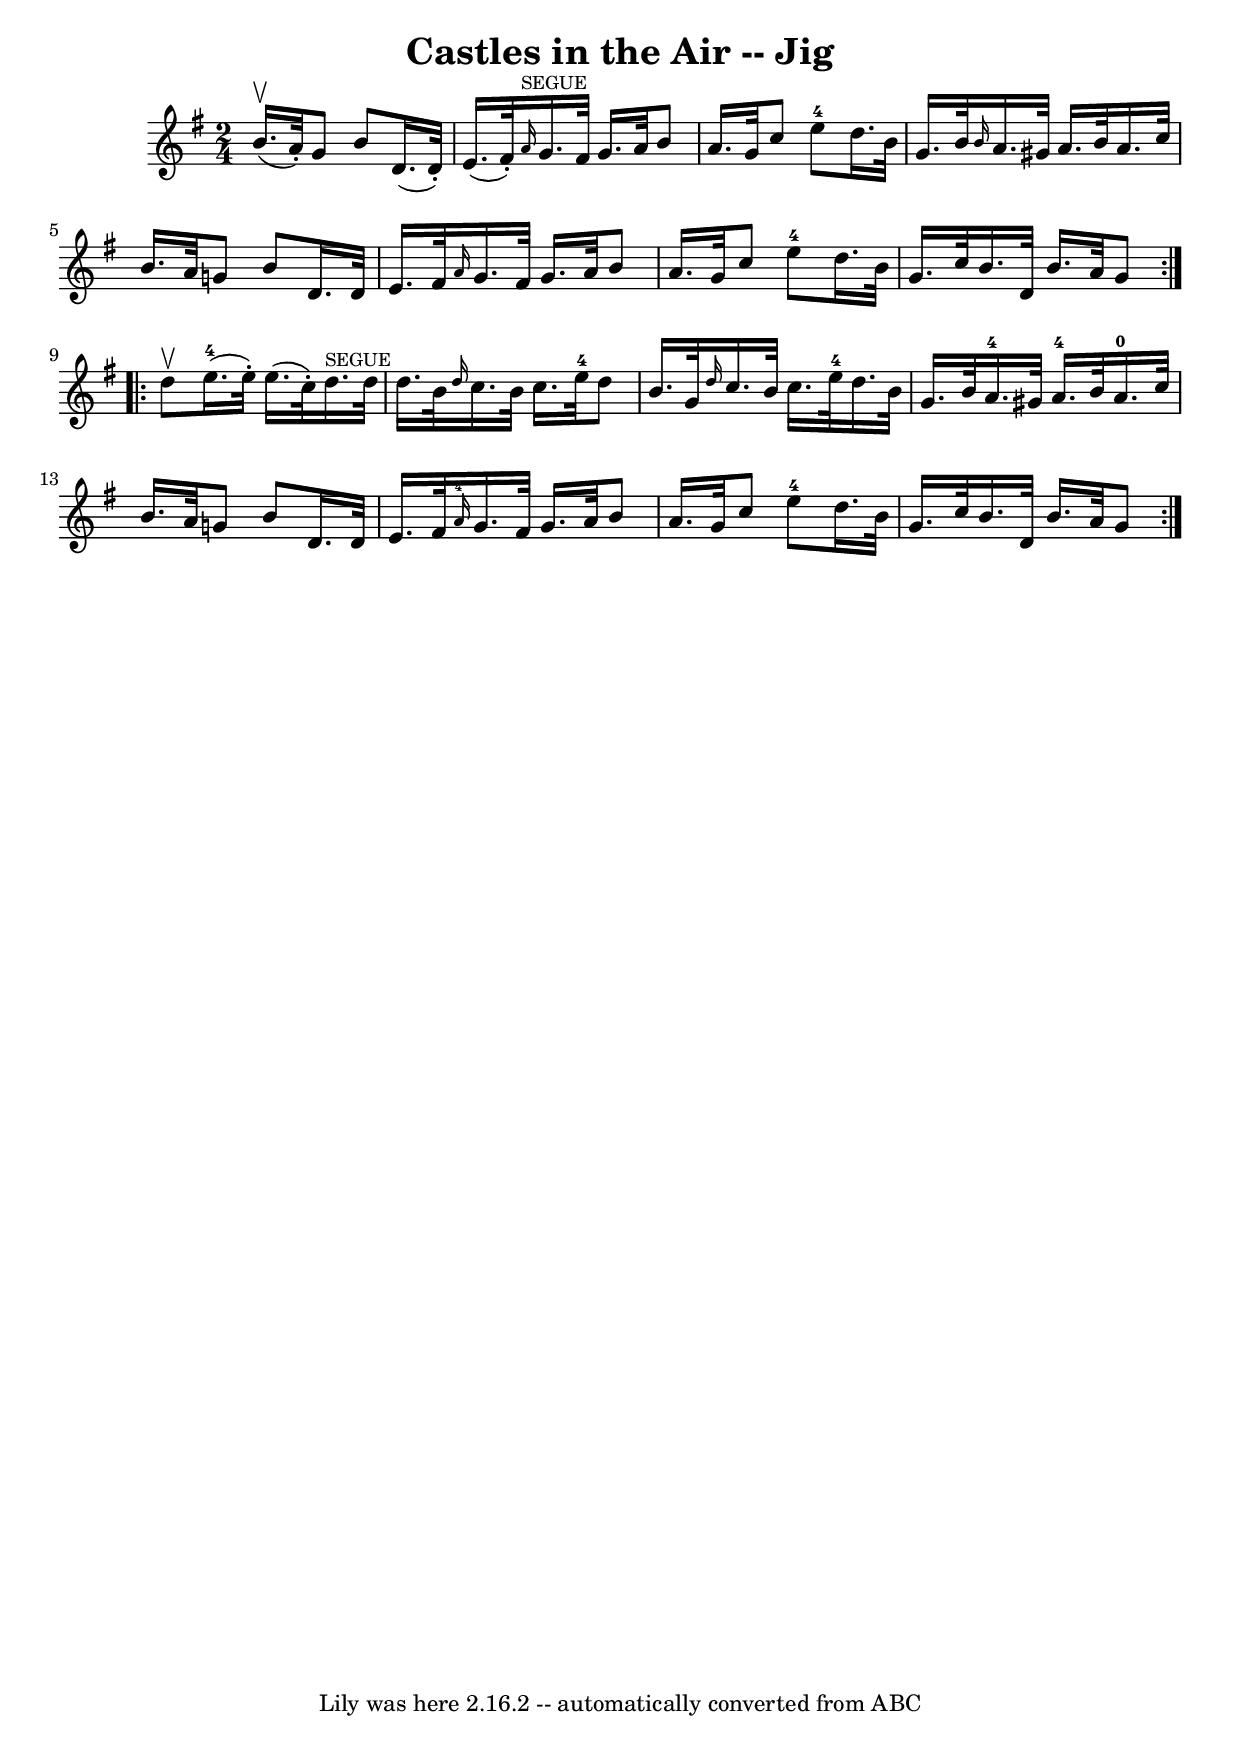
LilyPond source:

\version "2.16.2"
\include "Mammoth.ily"
\header {
  %% book = "Ryan's Mammoth Collection"
  crossRefNumber = "1"
  footnotes = "\\\\114 639"
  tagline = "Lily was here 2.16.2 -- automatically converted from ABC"
  title = "Castles in the Air -- Jig"

}
voicedefault =  {



  \repeat volta 2 {

    \time 2/4 
    \key g \major b'16.^\upbow(a'32 -.) |
    g'8 b'8   
    d'16. (d'32 -.) e'16. (fis'32 -.)   |
    \grace { a'16 
	     ^\segue 
	   } g'16. fis'32 g'16. a'32 b'8 a'16. g'32    
    |
    c''8 e''8-4 d''16. b'32 g'16. b'32    |
    
    \grace { b'16  
	   } a'16. gis'32 a'16. b'32 a'16. c''32    
    b'16. a'32    |
    g'!8 b'8 d'16. d'32 e'16. fis'32   
    |
    \grace { a'16  
	   } g'16. fis'32 g'16. a'32 b'8    
    a'16. g'32    |
    c''8 e''8-4 d''16. b'32 g'16.    
    c''32    |
    b'16. d'32 b'16. a'32 g'8  
  }     

  \repeat volta 2 {
    d''8^\upbow |
    e''16.-4(e''32 -.)   
    e''16. (c''32 -.) d''16.^\segue d''32 d''16. b'32    
    |
    \grace { d''16  
	   } c''16. b'32 c''16. e''32-4 d''8   
    b'16. g'32    |
    \grace { d''16  
	   } c''16. b'32 c''16.  
    e''32-4 d''16. b'32 g'16. b'32    |
    a'16.-4   
    gis'32 a'16.-4 b'32 a'16.-0 c''32 b'16. a'32    
    |
    g'!8 b'8 d'16. d'32 e'16. fis'32    |
    
    \grace { a'16-4 
	   } g'16. fis'32 g'16. a'32 b'8 a'16.    
    g'32    |
    c''8 e''8-4 d''16. b'32 g'16. c''32    
    |
    b'16. d'32 b'16. a'32 g'8    
  }   

}

\score{
  <<

    \context Staff="default"
    {
      \voicedefault 
      
    }

  >>
  \layout {
    
  }
  \midi {
  }

}
